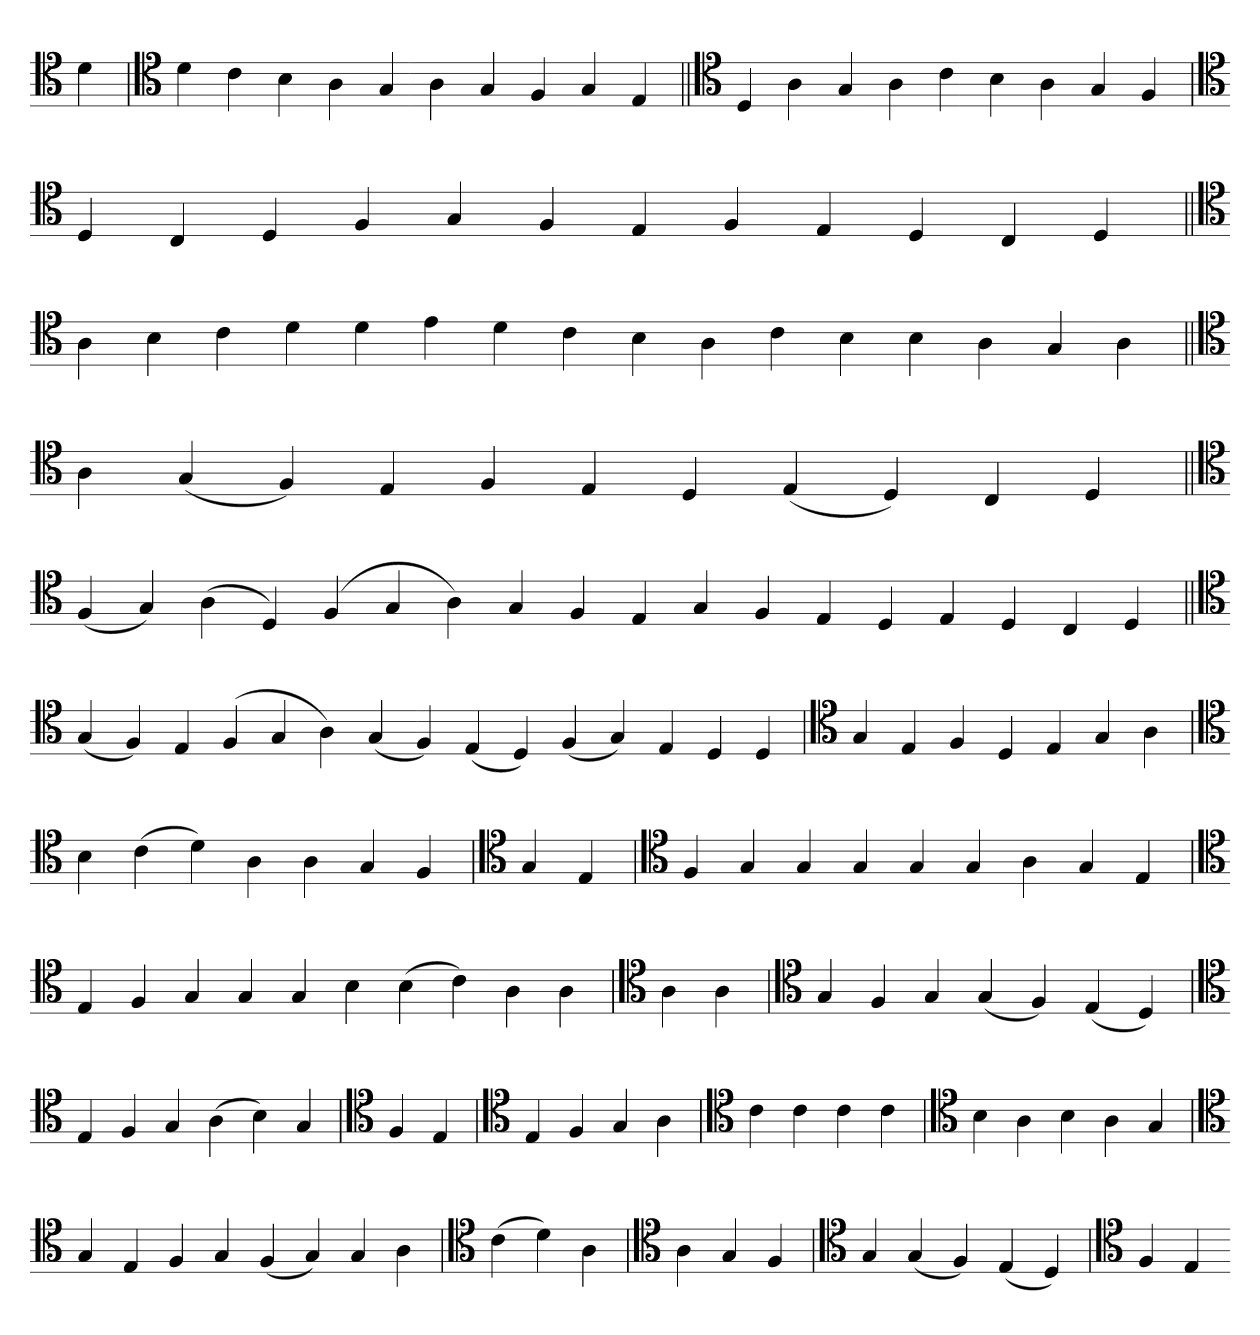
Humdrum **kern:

**kern
*part1
*staff1
*clefC4
=
4d
=`
*clefC4
4d
4c
4B
4A
4G
4A
4G
4F
4G
4E
=||
*clefC4
4D
4A
4G
4A
4c
4B
4A
4G
4F
=`
*clefC4
4D
4C
4D
4F
4G
4F
4E
4F
4E
4D
4C
4D
=||
*clefC4
4A
4B
4c
4d
4d
4e
4d
4c
4B
4A
4c
4B
4B
4A
4G
4A
=||
*clefC4
4A
(4G
4F)
4E
4F
4E
4D
(4E
4D)
4C
4D
=||
*clefC4
(4F
4G)
(4A
4D)
(4F
4G
4A)
4G
4F
4E
4G
4F
4E
4D
4E
4D
4C
4D
=||
*clefC4
(4G
4F)
4E
(4F
4G
4A)
(4G
4F)
(4E
4D)
(4F
4G)
4E
4D
4D
='
*clefC4
4G
4E
4F
4D
4E
4G
4A
=`
*clefC4
4B
(4c
4d)
4A
4A
4G
4F
=`
*clefC4
4G
4E
='
*clefC4
4F
4G
4G
4G
4G
4G
4A
4G
4E
=`
*clefC4
4E
4F
4G
4G
4G
4B
(4B
4c)
4A
4A
=`
*clefC4
4A
4A
=`
*clefC4
4G
4F
4G
(4G
4F)
(4E
4D)
=
*clefC4
4E
4F
4G
(4A
4B)
4G
=`
*clefC4
4F
4E
=`
*clefC4
4E
4F
4G
4A
=`
*clefC4
4c
4c
4c
4c
=`
*clefC4
4B
4A
4B
4A
4G
=
*clefC4
4G
4E
4F
4G
(4F
4G)
4G
4A
=`
*clefC4
(4c
4d)
4A
=`
*clefC4
4A
4G
4F
=`
*clefC4
4G
(4G
4F)
(4E
4D)
=
*clefC4
4F
4E
=-
*-
